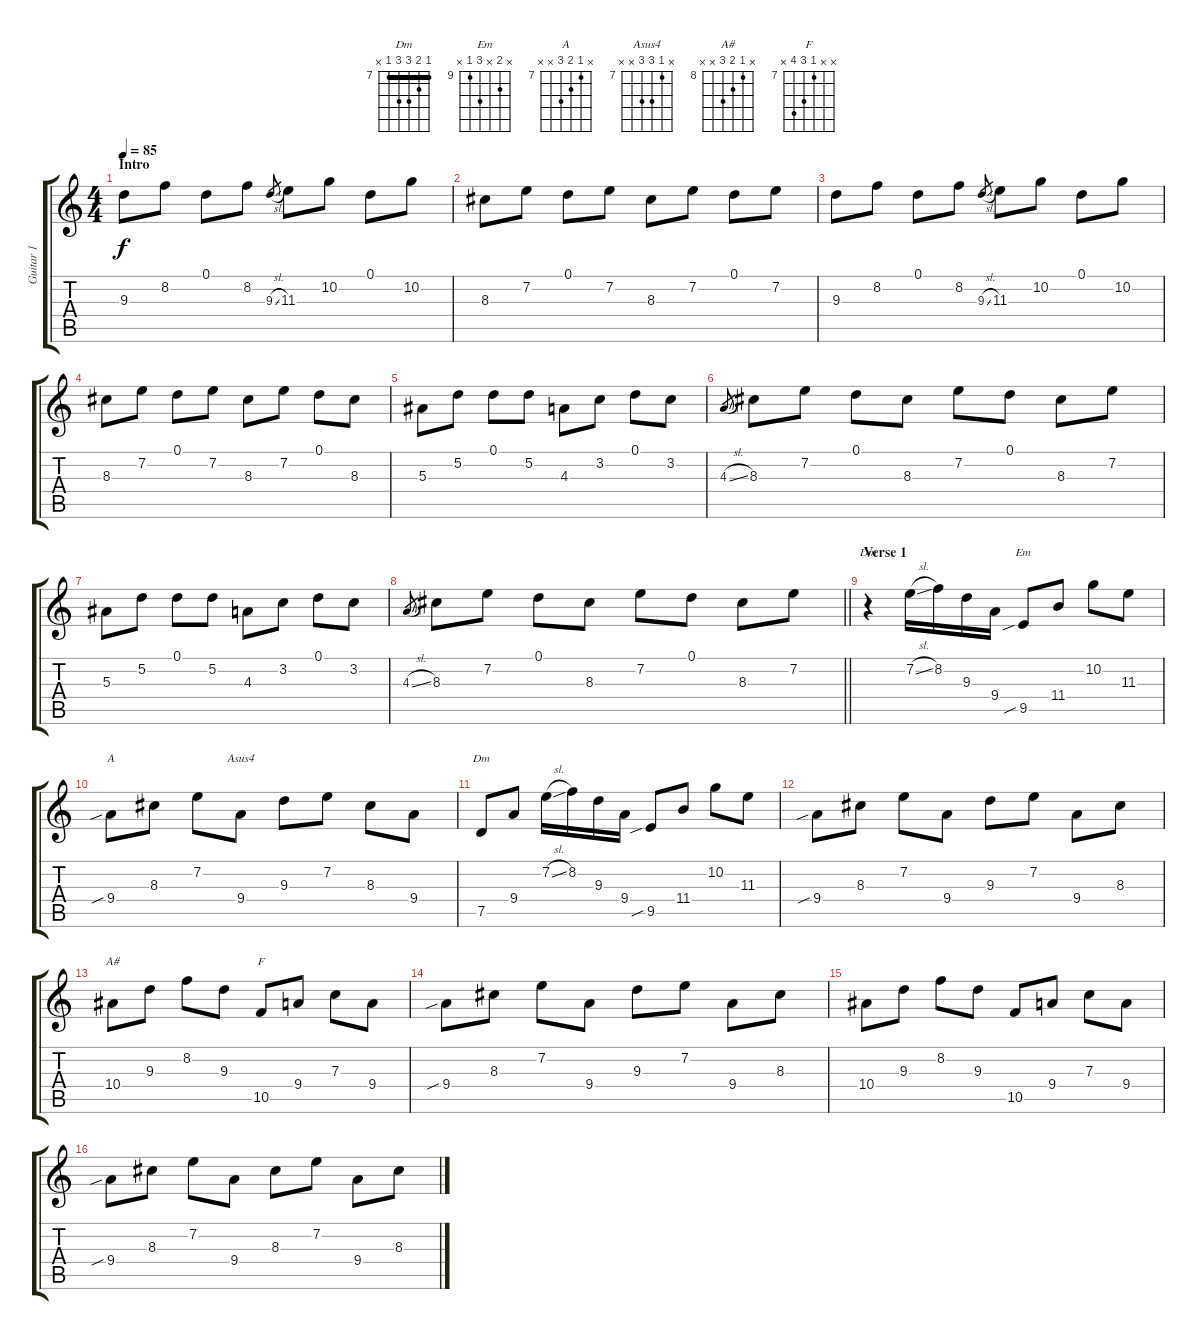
\track ("Guitar 1" "Guitar 1") {instrument electricguitarclean}
\staff {score tabs}
\tuning (D4 A3 F3 C3 G2 D2) {hide}
\chord ("Dm" 7 8 9 9 x x) {firstfret 7}
\chord ("Em" x 10 x 11 9 x) {firstfret 9}
\chord ("A" x 7 8 9 x x) {firstfret 7}
\chord ("Asus4" x 7 9 9 x x) {firstfret 7}
\chord ("Dm" 7 8 9 9 7 x) {firstfret 7 barre 7}
\chord ("A#" x 8 9 10 x x) {firstfret 8}
\chord ("F" x x 7 9 10 x) {firstfret 7}
\ts (4 4)
\section ("" "Intro")
\tempo 85
\clef g2
\ks c
9.3.8{dy f instrument electricguitarclean} 8.2.8 0.1.8 8.2.8 9.3{sl}.8{gr} 11.3.8 10.2.8 0.1.8 10.2.8 |
8.3.8 7.2.8 0.1.8 7.2.8 8.3.8 7.2.8 0.1.8 7.2.8 |
9.3.8 8.2.8 0.1.8 8.2.8 9.3{sl}.8{gr} 11.3.8 10.2.8 0.1.8 10.2.8 |
8.3.8 7.2.8 0.1.8 7.2.8 8.3.8 7.2.8 0.1.8 8.3.8 |
5.3.8 5.2.8 0.1.8 5.2.8 4.3.8 3.2.8 0.1.8 3.2.8 |
4.3{sl}.8{gr} 8.3.8 7.2.8 0.1.8 8.3.8 7.2.8 0.1.8 8.3.8 7.2.8 |
5.3.8 5.2.8 0.1.8 5.2.8 4.3.8 3.2.8 0.1.8 3.2.8 |
\barLineRight lightlight
4.3{sl}.8{gr} 8.3.8 7.2.8 0.1.8 8.3.8 7.2.8 0.1.8 8.3.8 7.2.8 |
\section ("" "Verse 1")
r.4{ch "Dm"} 7.2{sl}.16 8.2.16 9.3.16 9.4.16 9.5{sib}.8{ch "Em"} 11.4.8 10.2.8 11.3.8 |
9.4{sib}.8{ch "A"} 8.3.8 7.2.8 9.4.8{ch "Asus4"} 9.3.8 7.2.8 8.3.8 9.4.8 |
7.5.8{ch "Dm"} 9.4.8 7.2{sl}.16 8.2.16 9.3.16 9.4.16 9.5{sib}.8 11.4.8 10.2.8 11.3.8 |
9.4{sib}.8 8.3.8 7.2.8 9.4.8 9.3.8 7.2.8 9.4.8 8.3.8 |
10.4.8{ch "A#"} 9.3.8 8.2.8 9.3.8 10.5.8{ch "F"} 9.4.8 7.3.8 9.4.8 |
9.4{sib}.8 8.3.8 7.2.8 9.4.8 9.3.8 7.2.8 9.4.8 8.3.8 |
10.4.8 9.3.8 8.2.8 9.3.8 10.5.8 9.4.8 7.3.8 9.4.8 |
9.4{sib}.8 8.3.8 7.2.8 9.4.8 8.3.8 7.2.8 9.4.8 8.3.8
